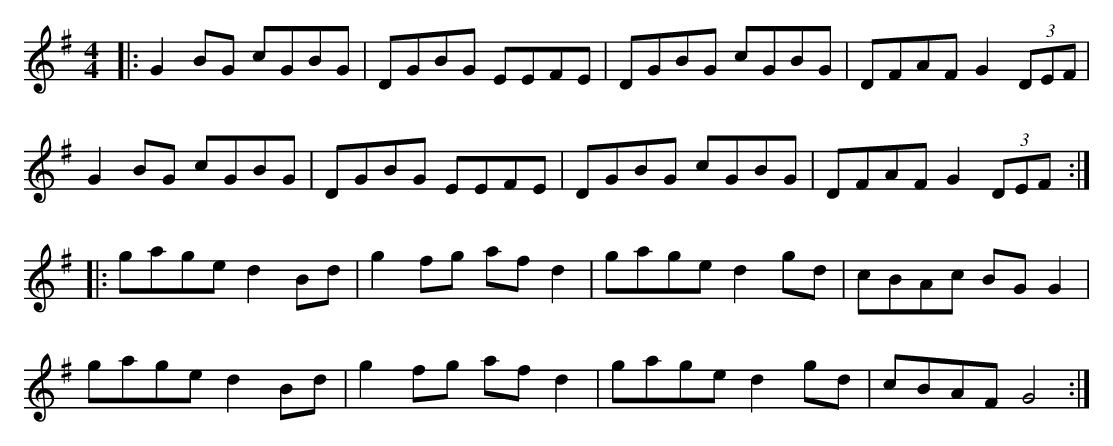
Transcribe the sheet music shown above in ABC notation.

X:1
M:4/4
K:G
|:G2BG cGBG|DGBG EEFE|DGBG cGBG|DFAF G2(3DEF|
G2BG cGBG|DGBG EEFE|DGBG cGBG|DFAF G2(3DEF:|
|:gage d2Bd|g2fg afd2|gage d2gd|cBAc BGG2|
gage d2Bd|g2fg afd2|gage d2gd|cBAF G4:|
